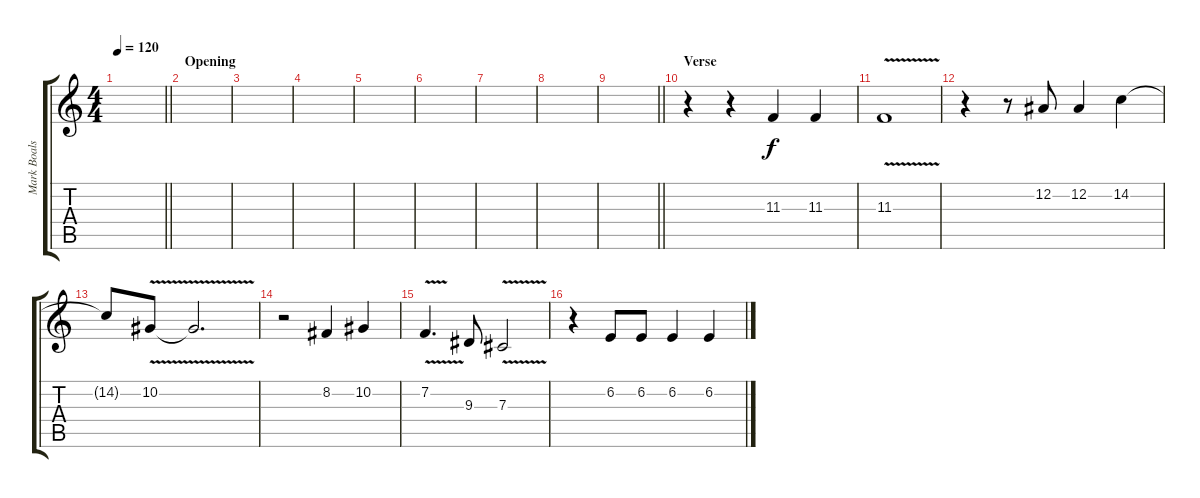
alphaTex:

\track ("Mark Boals" "Mark Boals") {instrument lead2sawtooth}
\staff {score tabs}
\tuning (Eb4 Bb3 Gb3 Db3 Ab2 Eb2) {hide}
\ts (4 4)
\tempo 120
\clef g2
\barLineRight lightlight
\ks c
|
\section ("" "Opening")
|
|
|
|
|
|
|
\barLineRight lightlight
|
\section ("" "Verse")
r.4 r.4 11.3.4 11.3.4 |
11.3{v}.1 |
r.4 r.8 12.2.8 12.2.4 14.2.4 |
14.2{t}.8 10.2{v}.8 10.2{t}.2{d} |
r.2 8.2.4 10.2.4 |
7.2{v}.4{d} 9.3.8 7.3{v}.2 |
r.4 6.2.8 6.2.8 6.2.4 6.2.4
